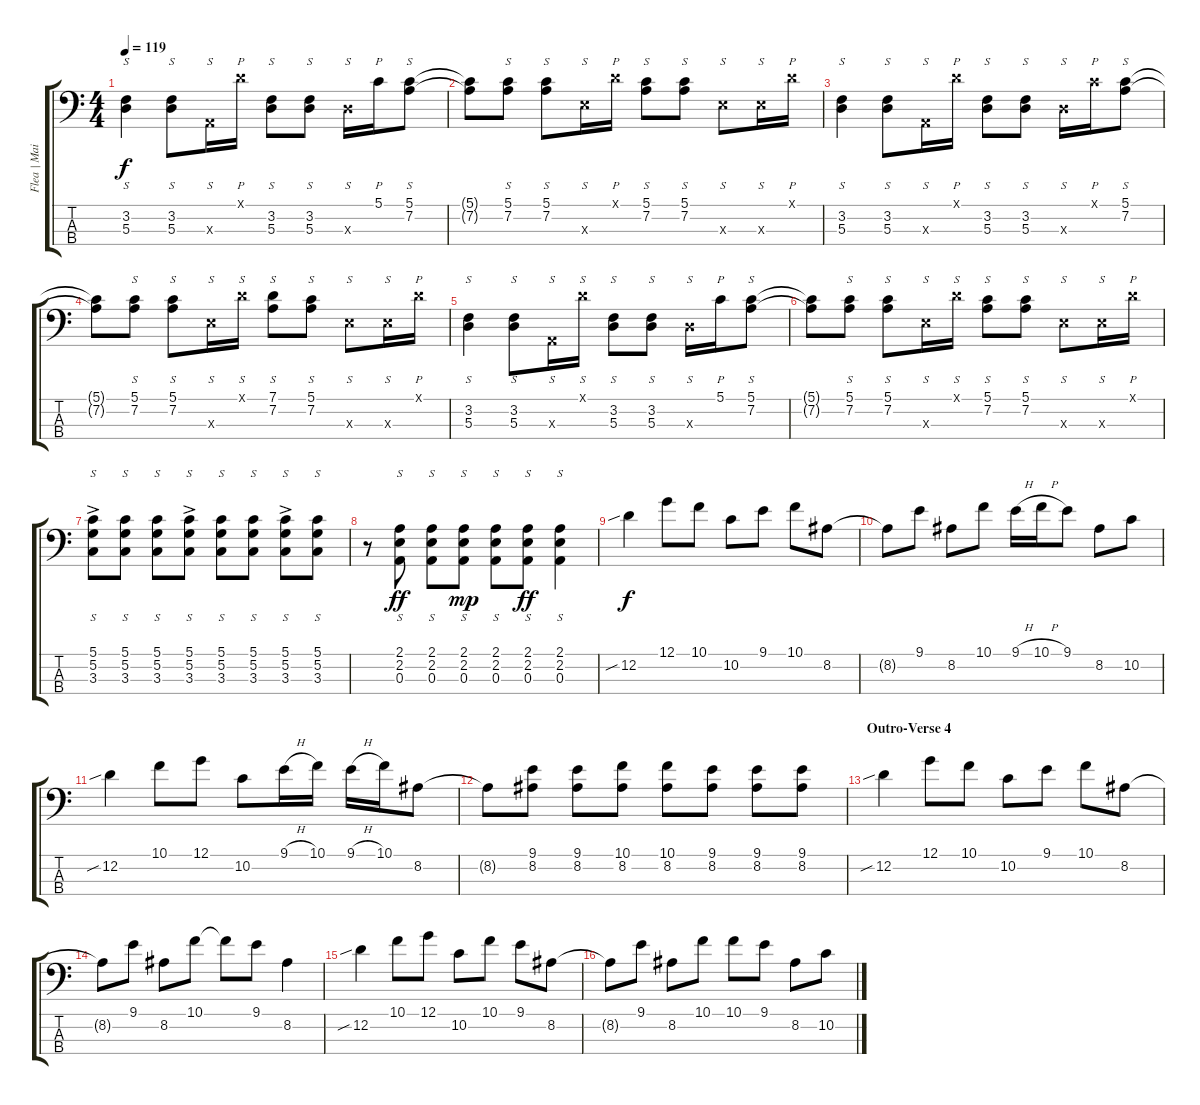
\track ("Flea | Main Bass track" "Flea | Mai") {instrument electricbassfinger}
\staff {score tabs}
\tuning (G2 D2 A1 E1) {hide}
\ts (4 4)
\tempo 119
\clef f4
\ks c
(3.2 5.3).4{s dy f} (3.2 5.3).8{s} 0.3{x}.16{s} 7.1{x}.16{p} (3.2 5.3).8{s} (3.2 5.3).8{s} 5.3{x}.16{s} 5.1.16{p} (5.1 7.2).8{s} |
(5.1{t} 7.2{t}).8 (5.1 7.2).8{s} (5.1 7.2).8{s} 7.3{x}.16{s} 7.1{x}.16{p} (5.1 7.2).8{s} (5.1 7.2).8{s} 7.3{x}.8{s} 7.3{x}.16{s} 7.1{x}.16{p} |
(3.2 5.3).4{s} (3.2 5.3).8{s} 0.3{x}.16{s} 7.1{x}.16{p} (3.2 5.3).8{s} (3.2 5.3).8{s} 5.3{x}.16{s} 5.1{x}.16{p} (5.1 7.2).8{s} |
(5.1{t} 7.2{t}).8 (5.1 7.2).8{s} (5.1 7.2).8{s} 7.3{x}.16{s} 7.1{x}.16{s} (7.1 7.2).8{s} (5.1 7.2).8{s} 7.3{x}.8{s} 7.3{x}.16{s} 7.1{x}.16{p} |
(3.2 5.3).4{s} (3.2 5.3).8{s} 0.3{x}.16{s} 7.1{x}.16{s} (3.2 5.3).8{s} (3.2 5.3).8{s} 5.3{x}.16{s} 5.1.16{p} (5.1 7.2).8{s} |
(5.1{t} 7.2{t}).8 (5.1 7.2).8{s} (5.1 7.2).8{s} 7.3{x}.16{s} 7.1{x}.16{s} (5.1 7.2).8{s} (5.1 7.2).8{s} 7.3{x}.8{s} 7.3{x}.16{s} 7.1{x}.16{p} |
(5.1 5.2{ac} 3.3).8{s} (5.1 5.2 3.3).8{s} (5.1 5.2 3.3).8{s} (5.1 5.2{ac} 3.3).8{s} (5.1 5.2 3.3).8{s} (5.1 5.2 3.3).8{s} (5.1{ac} 5.2 3.3).8{s} (5.1 5.2 3.3).8{s} |
r.8 (2.1 2.2 0.3).8{s dy ff} (2.1 2.2 0.3).8{s} (2.1 2.2 0.3).8{s dy mp} (2.1 2.2 0.3).8{s} (2.1 2.2 0.3).8{s dy ff} (2.1 2.2 0.3).4{s} |
12.2{sib}.4{dy f} 12.1.8 10.1.8 10.2.8 9.1.8 10.1.8 8.2.8 |
8.2{t}.8 9.1.8 8.2.8 10.1.8 9.1{h}.16 10.1{h}.16 9.1.8 8.2.8 10.2.8 |
12.2{sib}.4 10.1.8 12.1.8 10.2.8 9.1{h}.16 10.1.16 9.1{h}.16 10.1.16 8.2.8 |
8.2{t}.8 (9.1 8.2).8 (9.1 8.2).8 (10.1 8.2).8 (10.1 8.2).8 (9.1 8.2).8 (9.1 8.2).8 (9.1 8.2).8 |
\section ("" "Outro-Verse 4")
12.2{sib}.4 12.1.8 10.1.8 10.2.8 9.1.8 10.1.8 8.2.8 |
8.2{t}.8 9.1.8 8.2.8 10.1.8 10.1{t}.8 9.1.8 8.2.4 |
12.2{sib}.4 10.1.8 12.1.8 10.2.8 10.1.8 9.1.8 8.2.8 |
8.2{t}.8 9.1.8 8.2.8 10.1.8 10.1.8 9.1.8 8.2.8 10.2.8
